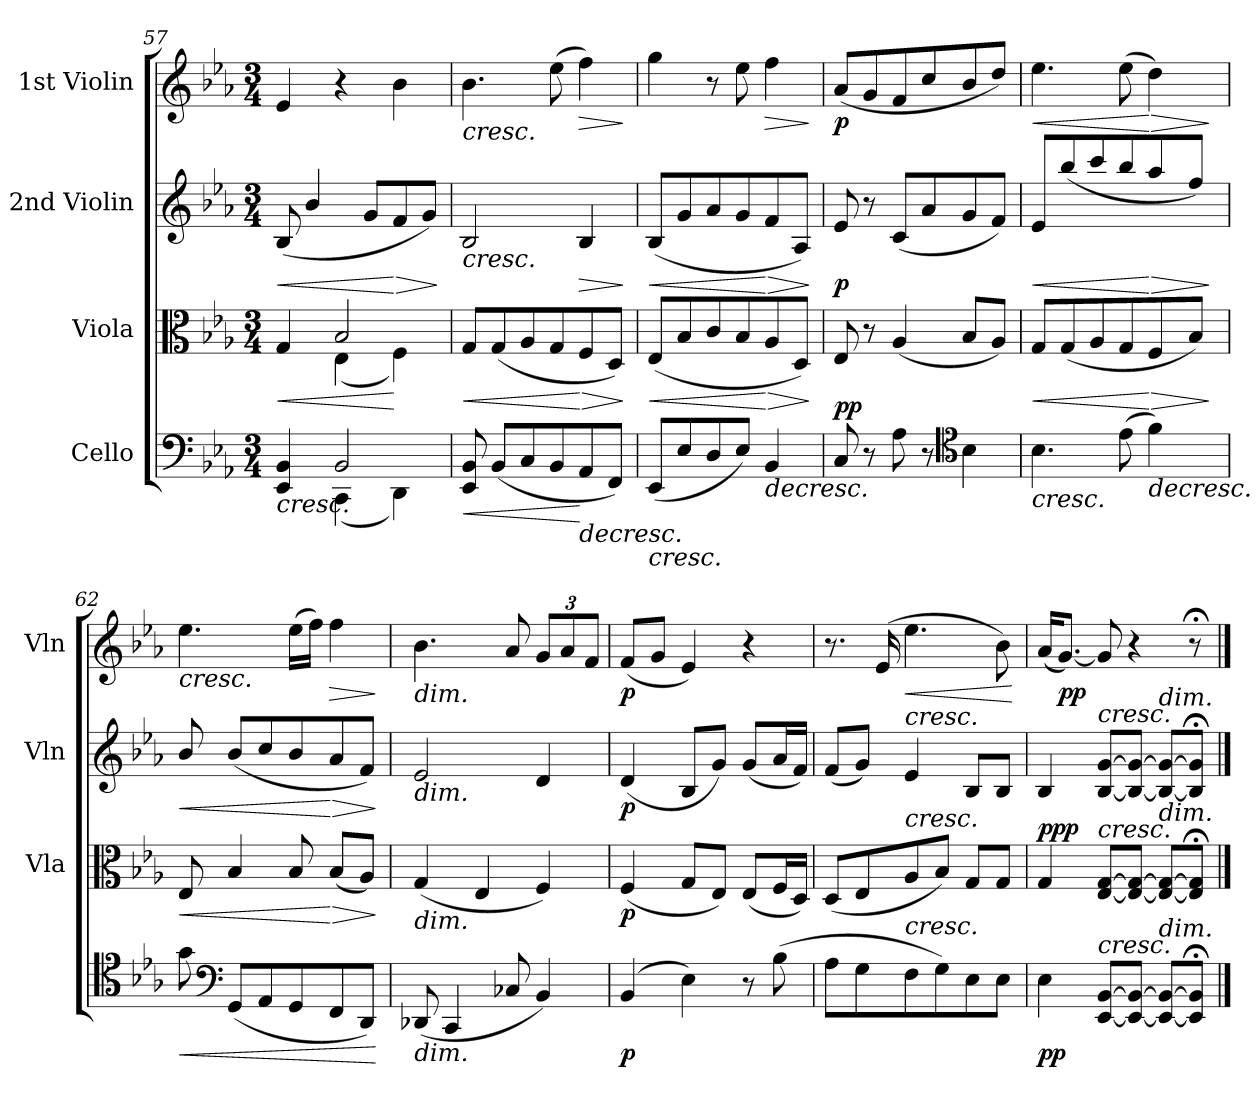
**kern	**dynam	**kern	**dynam	**kern	**dynam	**kern	**dynam
*part4	*part4	*part3	*part3	*part2	*part2	*part1	*part1
*staff4	*staff4	*staff3	*staff3	*staff2	*staff2	*staff1	*staff1
*I"Cello	*	*I"Viola	*	*I"2nd Violin	*	*I"1st Violin	*
*	*	*I'Vla	*	*I'Vln	*	*I'Vln	*
*clefF4	*	*clefC3	*	*clefG2	*	*clefG2	*
*k[b-e-a-]	*	*k[b-e-a-]	*	*k[b-e-a-]	*	*k[b-e-a-]	*
*E-:	*	*E-:	*	*E-:	*	*E-:	*
*M3/4	*	*M3/4	*	*M3/4	*	*M3/4	*
=57	=57	=57	=57	=57	=57	=57	=57
!	!LO:HP:b	!	!LO:HP:b	!	!LO:HP:b	!	!
*^	*	*^	*	*	*	*	*
4EE-/ 4BB-/	4ryy	<	4G/	4ryy	<	(<8B-/	<	4e-/	.
.	.	.	.	.	.	4b-/	.	.	.
2BB-/	(<4CC\	.	2B-/	(<4E-\	.	.	.	4r	.
.	.	.	.	.	.	8g/L	.	.	.
!	!	!	!	!	!	!	!LO:HP:n=1:b	!	!
.	4DD\)	.	.	4F\)	[	8f/	[ >	4b-\	.
.	.	.	.	.	.	8g/J)	.	.	.
*v	*v	*	*	*	*	*	*	*	*
*	*	*v	*v	*	*	*	*	*
.	.	.	.	.	]	.	.
=58	=58	=58	=58	=58	=58	=58	=58
!	!	!	!	!	!	!LO:TX:b:i:t=cresc.	!
!	!	!	!	!LO:TX:b:i:t=cresc.	!	!	!
!	!LO:HP:b	!	!LO:HP:b	!	!	!	!
8EE-/ 8BB-/	<	8G/L	<	2B-/	.	4.b-\	.
(<8BB-/L	.	(<8G/	.	.	.	.	.
8C/	.	8A-/	.	.	.	.	.
8BB-/	.	8G/	.	.	.	(>8ee-\	.
!	!LO:HP:n=1:b	!	!LO:HP:n=1:b	!	!LO:HP:b	!	!LO:HP:b
8AA-/	[ >	8F/	[ >	4B-/	>	4ff\)	>
8FF/J)	.	8D/J)	.	.	.	.	.
.	[	.	]	.	]	.	]
=59	=59	=59	=59	=59	=59	=59	=59
!	!LO:HP:b	!	!LO:HP:b	!	!LO:HP:b	!	!
(<8EE-/L	<	(<8E-/L	<	(<8B-/L	<	4gg\	.
8E-/	.	8B-/	.	8g/	.	.	.
8D/	.	8c/	.	8a-/	.	8r	.
8E-/J)	.	8B-/	.	8g/	.	8ee-\	.
!	!LO:HP:n=1:b	!	!LO:HP:n=1:b	!	!LO:HP:n=1:b	!	!LO:HP:b
4BB-/	] >	8A-/	[ >	8f/	[ >	4ff\	>
.	.	8D/J)	.	8A-/J)	.	.	.
.	[	.	]	.	]	.	]
=60	=60	=60	=60	=60	=60	=60	=60
!	!LO:DY:b	!	!	!	!	!	!
!	!LO:DY:n=1:a	!	!	!	!LO:DY:b	!	!LO:DY:b
8C/	p p	8E-/	.	8e-/	p	(<8a-/L	p
8r	.	8r	.	8r	.	8g/	.
8A-\	.	(<4A-/	.	(<8c/L	.	8f/	.
8r	.	.	.	8a-/	.	8cc/	.
*clefC4	*	*	*	*	*	*	*
4B-\	.	8B-/L	.	8g/	.	8b-/	.
.	.	8A-/J)	.	8f/J)	.	8dd/J)	.
=61	=61	=61	=61	=61	=61	=61	=61
!	!LO:HP:b	!	!LO:HP:b	!	!LO:HP:b	!	!LO:HP:b
4.B-\	<	8G/L	<	8e-/L	<	4.ee-\	<
.	.	(<8G/	.	(<8bb-/	.	.	.
.	.	8A-/	.	8ccc/	.	.	.
(>8e-\	.	8G/	.	8bb-/	.	(>8ee-\	.
!	!LO:HP:n=1:b	!	!LO:HP:n=1:b	!	!LO:HP:n=1:b	!	!LO:HP:n=1:b
4f\)	] >	8F/	[ >	8aa-/	[ >	4dd\)	[ >
.	.	8B-/J)	.	8ff/J)	.	.	.
.	[	.	]	.	]	.	]
=62	=62	=62	=62	=62	=62	=62	=62
!	!	!	!	!	!	!LO:TX:b:i:t=cresc.	!
!	!LO:HP:b	!	!LO:HP:b	!	!LO:HP:b	!	!
8g\	<	8E-/	<	8b-/	<	4.ee-\	.
*clefF4	*	*	*	*	*	*	*
(<8GG/L	.	4B-/	.	(<8b-/L	.	.	.
8AA-/	.	.	.	8cc/	.	.	.
8GG/	.	8B-/	.	8b-/	.	(>16ee-\LL	.
.	.	.	.	.	.	16ff\JJ)	.
!	!	!	!LO:HP:n=1:b	!	!LO:HP:n=1:b	!	!LO:HP:b
8FF/	]	(<8B-/L	[ >	8a-/	[ >	4ff\	>
8DD/J)	.	8A-/J)	.	8f/J)	.	.	.
.	[	.	]	.	]	.	]
=63	=63	=63	=63	=63	=63	=63	=63
!	!	!	!	!	!	!LO:TX:b:i:t=dim.	!
!	!	!	!	!LO:TX:b:i:t=dim.	!	!	!
!	!	!LO:TX:b:i:t=dim.	!	!	!	!	!
!LO:TX:b:i:t=dim.	!	!	!	!	!	!	!
(<8DD-X/	.	(<4G/	.	2e-/	.	4.b-\	.
4CC/	.	.	.	.	.	.	.
.	.	4E-/	.	.	.	.	.
8C-X/	.	.	.	.	.	8a-/	.
*	*	*	*	*	*	*Xbrackettup	*
4BB-/)	.	4F/)	.	4d/	.	12g/L	.
.	.	.	.	.	.	12a-/	.
.	.	.	.	.	.	12f/J	.
=64	=64	=64	=64	=64	=64	=64	=64
!	!LO:DY:b	!	!LO:DY:b	!	!LO:DY:b	!	!LO:DY:b
(>4BB-/	p	(<4F/	p	(<4d/	p	(<8f/L	p
.	.	.	.	.	.	8g/J	.
4E-\)	.	8G/L	.	8B-/L	.	4e-/)	.
.	.	8E-/J)	.	8g/J)	.	.	.
8r	.	(<8E-/L	.	(<8g/L	.	4r	.
(>8B-\	.	16F/L	.	16a-/L	.	.	.
.	.	16D/JJ)	.	16f/JJ)	.	.	.
=65	=65	=65	=65	=65	=65	=65	=65
8A-\L	.	(<8D/L	.	(<8f/L	.	8.r	.
8G\	.	8E-/	.	8g/J)	.	.	.
.	.	.	.	.	.	(>16e-/	.
!	!	!	!	!LO:TX:a:i:t=cresc.	!	!	!
!	!	!LO:TX:a:i:t=cresc.	!	!	!	!	!
!LO:TX:a:i:t=cresc.	!	!	!	!	!	!	!
!	!	!	!	!	!	!	!LO:HP:b
8F\	.	8A-/	.	4e-/	.	4.ee-\	<
8G\)	.	8B-/J)	.	.	.	.	.
8E-\	.	8G/L	.	8B-/L	.	.	.
8E-\J	.	8G/J	.	8B-/J	.	8b-\)	.
.	.	.	.	.	.	.	[
=66	=66	=66	=66	=66	=66	=66	=66
!	!LO:DY:b	!	!LO:DY:a	!	!	!	!
!	!	!	!LO:DY:n=1:b	!	!	!	!
4E-\	pp	4G/	p pp	4B-/	.	(<16a-/KL	.
!	!	!	!	!	!	!	!LO:DY:b
.	.	.	.	.	.	[8.g/J)	pp
!	!	!	!	!LO:TX:a:i:t=cresc.	!	!	!
!	!	!LO:TX:a:i:t=cresc.	!	!	!	!	!
!LO:TX:a:i:t=cresc.	!	!	!	!	!	!	!
[8EE-/ [8BB-/L	.	[8E-/ [8G/L	.	[8B-/ [8g/L	.	8g/]	.
8EE-/_ 8BB-/_J	.	8E-/_ 8G/_J	.	8B-/_ 8g/_J	.	4r	.
!	!	!	!	!LO:TX:a:i:t=dim.	!	!	!
!	!	!LO:TX:a:i:t=dim.	!	!	!	!	!
!LO:TX:a:i:t=dim.	!	!	!	!	!	!	!
8EE-/_ 8BB-/_L	.	8E-/_ 8G/_L	.	8B-/_ 8g/_L	.	.	.
8EE-/];< 8BB-/];<J	.	8E-/];< 8G/];<J	.	8B-/];< 8g/];<J	.	8r;<	.
==	==	==	==	==	==	==	==
*-	*-	*-	*-	*-	*-	*-	*-
